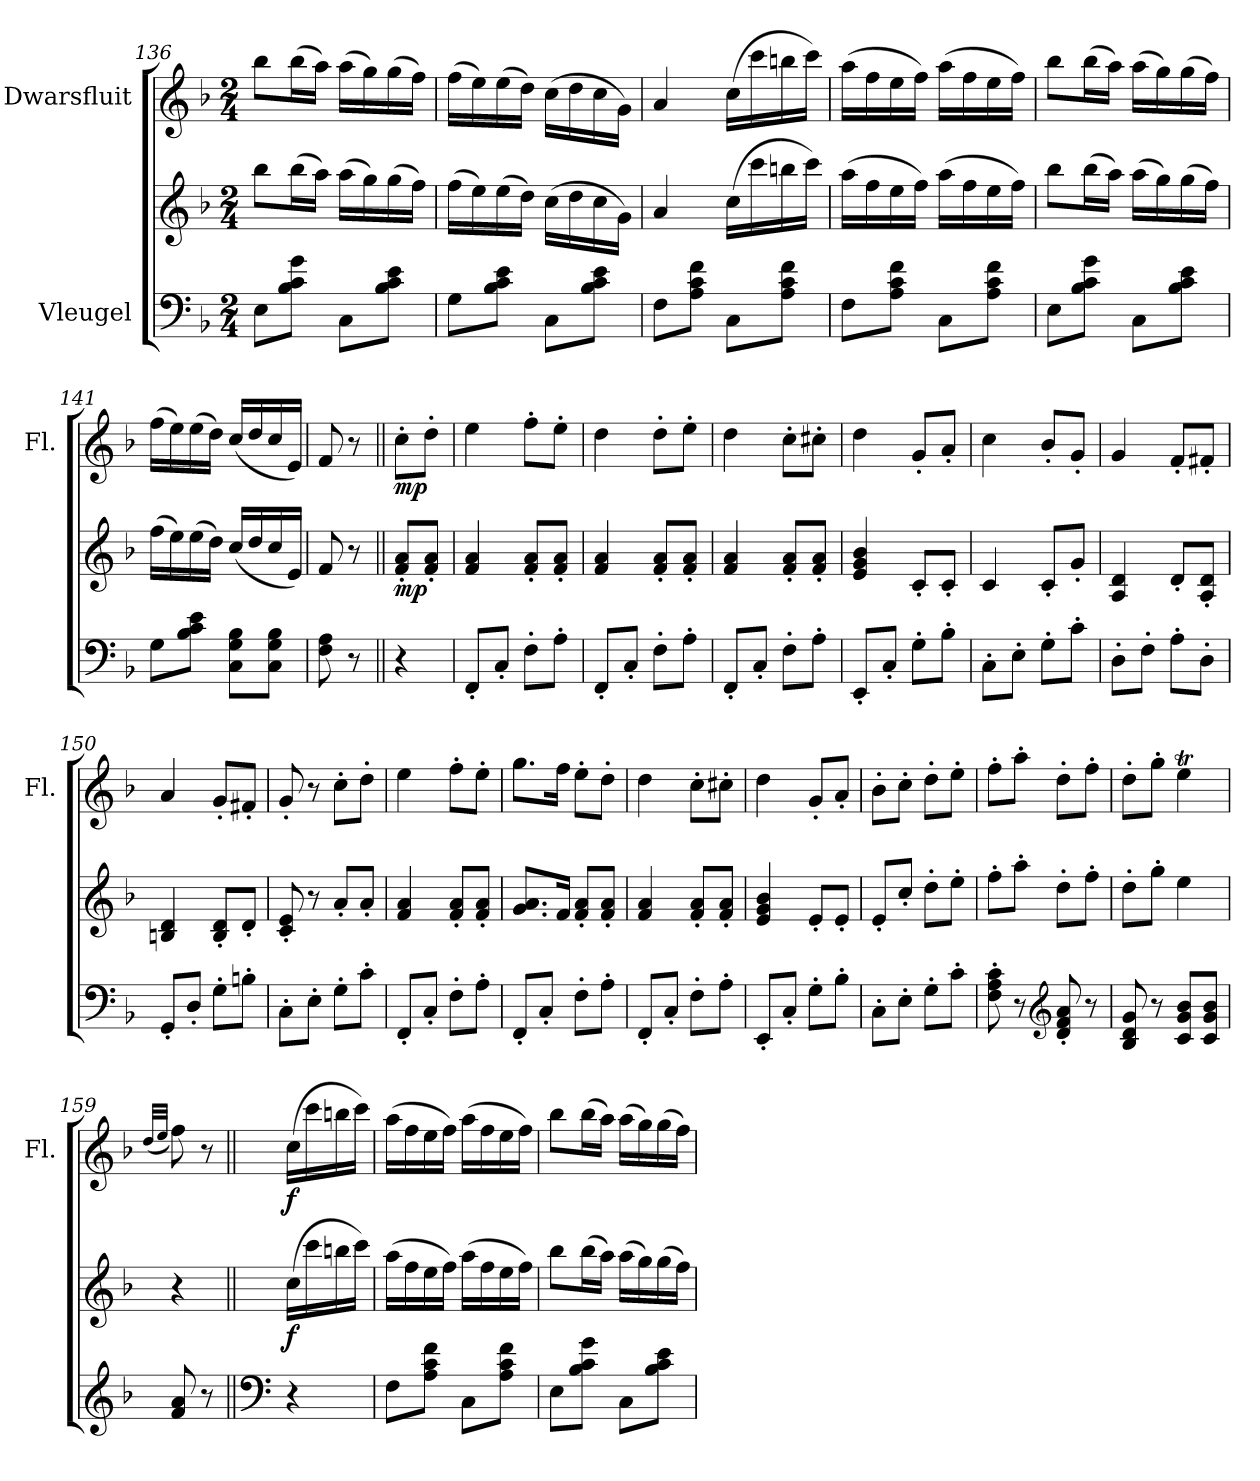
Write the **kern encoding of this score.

**kern	**kern	**dynam	**kern	**dynam
*part2	*part2	*part2	*part1	*part1
*staff3	*staff2	*staff2/3	*staff1	*staff1
*I"Vleugel	*	*	*I"Dwarsfluit	*
*	*	*	*I'Fl.	*
!!LO:LB:g=z
*clefF4	*clefG2	*	*clefG2	*
*k[b-]	*k[b-]	*	*k[b-]	*
*M2/4	*M2/4	*	*M2/4	*
=136	=136	=136	=136	=136
8E\L	8bb-\L	.	8bb-\L	.
8B-\ 8c\ 8g\J	(16bb-\L	.	(16bb-\L	.
.	16aa\JJ)	.	16aa\JJ)	.
8C\L	(16aa\LL	.	(16aa\LL	.
.	16gg\)	.	16gg\)	.
8B-\ 8c\ 8e\J	(16gg\	.	(16gg\	.
.	16ff\JJ)	.	16ff\JJ)	.
=137	=137	=137	=137	=137
8G\L	(16ff\LL	.	(16ff\LL	.
.	16ee\)	.	16ee\)	.
8B-\ 8c\ 8e\J	(16ee\	.	(16ee\	.
.	16dd\JJ)	.	16dd\JJ)	.
8C\L	(16cc\LL	.	(16cc\LL	.
.	16dd\	.	16dd\	.
8B-\ 8c\ 8e\J	16cc\	.	16cc\	.
.	16g\JJ)	.	16g\JJ)	.
=138	=138	=138	=138	=138
8F\L	4a/	.	4a/	.
8A\ 8c\ 8f\J	.	.	.	.
8C\L	(16cc\LL	.	(16cc\LL	.
.	16ccc\	.	16ccc\	.
8A\ 8c\ 8f\J	16bbn\	.	16bbn\	.
.	16ccc\JJ)	.	16ccc\JJ)	.
=139	=139	=139	=139	=139
8F\L	(16aa\LL	.	(16aa\LL	.
.	16ff\	.	16ff\	.
8A\ 8c\ 8f\J	16ee\	.	16ee\	.
.	16ff\JJ)	.	16ff\JJ)	.
8C\L	(16aa\LL	.	(16aa\LL	.
.	16ff\	.	16ff\	.
8A\ 8c\ 8f\J	16ee\	.	16ee\	.
.	16ff\JJ)	.	16ff\JJ)	.
=140	=140	=140	=140	=140
8E\L	8bb-\L	.	8bb-\L	.
8B-\ 8c\ 8g\J	(16bb-\L	.	(16bb-\L	.
.	16aa\JJ)	.	16aa\JJ)	.
8C\L	(16aa\LL	.	(16aa\LL	.
.	16gg\)	.	16gg\)	.
8B-\ 8c\ 8e\J	(16gg\	.	(16gg\	.
.	16ff\JJ)	.	16ff\JJ)	.
!!LO:LB:g=z
=141	=141	=141	=141	=141
8G\L	(16ff\LL	.	(16ff\LL	.
.	16ee\)	.	16ee\)	.
8B-\ 8c\ 8e\J	(16ee\	.	(16ee\	.
.	16dd\JJ)	.	16dd\JJ)	.
8C\ 8G\ 8B-\L	(16cc/LL	.	(16cc/LL	.
.	16dd/	.	16dd/	.
8C\ 8G\ 8B-\J	16cc/	.	16cc/	.
.	16e/JJ)	.	16e/JJ)	.
=142	=142	=142	=142	=142
8F\ 8A\	8f/	.	8f/	.
8r	8r	.	8r	.
=143||	=143||	=143||	=143||	=143||
!	!	!LO:DY:b	!	!LO:DY:b
4r	8f/' 8a/'L	mp	8cc'\L	mp
.	8f/' 8a/'J	.	8dd'\J	.
=144	=144	=144	=144	=144
8FF'/L	4f/ 4a/	.	4ee\	.
8C'/J	.	.	.	.
8F'\L	8f/' 8a/'L	.	8ff'\L	.
8A'\J	8f/' 8a/'J	.	8ee'\J	.
=145	=145	=145	=145	=145
8FF'/L	4f/ 4a/	.	4dd\	.
8C'/J	.	.	.	.
8F'\L	8f/' 8a/'L	.	8dd'\L	.
8A'\J	8f/' 8a/'J	.	8ee'\J	.
=146	=146	=146	=146	=146
8FF'/L	4f/ 4a/	.	4dd\	.
8C'/J	.	.	.	.
8F'\L	8f/' 8a/'L	.	8cc'\L	.
8A'\J	8f/' 8a/'J	.	8cc#X'\J	.
=147	=147	=147	=147	=147
8EE'/L	4e/ 4g/ 4b-/	.	4dd\	.
8C'/J	.	.	.	.
8G'\L	8c'/L	.	8g'/L	.
8B-'\J	8c'/J	.	8a'/J	.
=148	=148	=148	=148	=148
8C'\L	4c/	.	4cc\	.
8E'\J	.	.	.	.
8G'\L	8c'/L	.	8b-'/L	.
8c'\J	8g'/J	.	8g'/J	.
!!LO:LB:g=z
=149	=149	=149	=149	=149
8D'\L	4A/ 4d/	.	4g/	.
8F'\J	.	.	.	.
8A'\L	8d'/L	.	8f'/L	.
8D'\J	8A/' 8d/'J	.	8f#X'/J	.
=150	=150	=150	=150	=150
8GG'/L	4Bn/ 4d/	.	4a/	.
8D'/J	.	.	.	.
8G'\L	8B/' 8d/'L	.	8g'/L	.
8Bn'\J	8d'/J	.	8f#X'/J	.
=151	=151	=151	=151	=151
8C'\L	8c/' 8e/'	.	8g'/	.
8E'\J	8r	.	8r	.
8G'\L	8a'/L	.	8cc'\L	.
8c'\J	8a'/J	.	8dd'\J	.
=152	=152	=152	=152	=152
8FF'/L	4f/ 4a/	.	4ee\	.
8C'/J	.	.	.	.
8F'\L	8f/' 8a/'L	.	8ff'\L	.
8A'\J	8f/' 8a/'J	.	8ee'\J	.
=153	=153	=153	=153	=153
8FF'/L	8.g/ 8.a/L	.	8.gg\L	.
8C'/J	.	.	.	.
.	16f/Jk	.	16ff\Jk	.
8F'\L	8f/' 8a/'L	.	8ee'\L	.
8A'\J	8f/' 8a/'J	.	8dd'\J	.
=154	=154	=154	=154	=154
8FF'/L	4f/ 4a/	.	4dd\	.
8C'/J	.	.	.	.
8F'\L	8f/' 8a/'L	.	8cc'\L	.
8A'\J	8f/' 8a/'J	.	8cc#X'\J	.
=155	=155	=155	=155	=155
8EE'/L	4e/ 4g/ 4b-/	.	4dd\	.
8C'/J	.	.	.	.
8G'\L	8e'/L	.	8g'/L	.
8B-'\J	8e'/J	.	8a'/J	.
!!LO:PB:g=z
=156	=156	=156	=156	=156
8C'\L	8e'/L	.	8b-'\L	.
8E'\J	8cc'/J	.	8cc'\J	.
8G'\L	8dd'\L	.	8dd'\L	.
8c'\J	8ee'\J	.	8ee'\J	.
=157	=157	=157	=157	=157
8F\' 8A\' 8c\'	8ff'\L	.	8ff'\L	.
8r	8aa'\J	.	8aa'\J	.
*clefG2	*	*	*	*
8d/' 8f/' 8a/'	8dd'\L	.	8dd'\L	.
8r	8ff'\J	.	8ff'\J	.
=158	=158	=158	=158	=158
8B-/ 8d/ 8g/	8dd'\L	.	8dd'\L	.
8r	8gg'\J	.	8gg'\J	.
8c/ 8g/ 8b-/L	4ee\	.	4eet\	.
8c/ 8g/ 8b-/J	.	.	.	.
=159	=159	=159	=159	=159
.	.	.	(32qdd/LLL	.
.	.	.	32qee/JJJ	.
8f/ 8a/	4r	.	8ff\)	.
8r	.	.	8r	.
=160||	=160||	=160||	=160||	=160||
*clefF4	*	*	*	*
!	!	!LO:DY:b	!	!LO:DY:b
4r	(16cc\LL	f	(16cc\LL	f
.	16ccc\	.	16ccc\	.
.	16bbn\	.	16bbn\	.
.	16ccc\JJ)	.	16ccc\JJ)	.
=161	=161	=161	=161	=161
8F\L	(16aa\LL	.	(16aa\LL	.
.	16ff\	.	16ff\	.
8A\ 8c\ 8f\J	16ee\	.	16ee\	.
.	16ff\JJ)	.	16ff\JJ)	.
8C\L	(16aa\LL	.	(16aa\LL	.
.	16ff\	.	16ff\	.
8A\ 8c\ 8f\J	16ee\	.	16ee\	.
.	16ff\JJ)	.	16ff\JJ)	.
!!LO:LB:g=z
=162	=162	=162	=162	=162
8E\L	8bb-\L	.	8bb-\L	.
8B-\ 8c\ 8g\J	(16bb-\L	.	(16bb-\L	.
.	16aa\JJ)	.	16aa\JJ)	.
8C\L	(16aa\LL	.	(16aa\LL	.
.	16gg\)	.	16gg\)	.
8B-\ 8c\ 8e\J	(16gg\	.	(16gg\	.
.	16ff\JJ)	.	16ff\JJ)	.
=	=	=	=	=
*-	*-	*-	*-	*-
